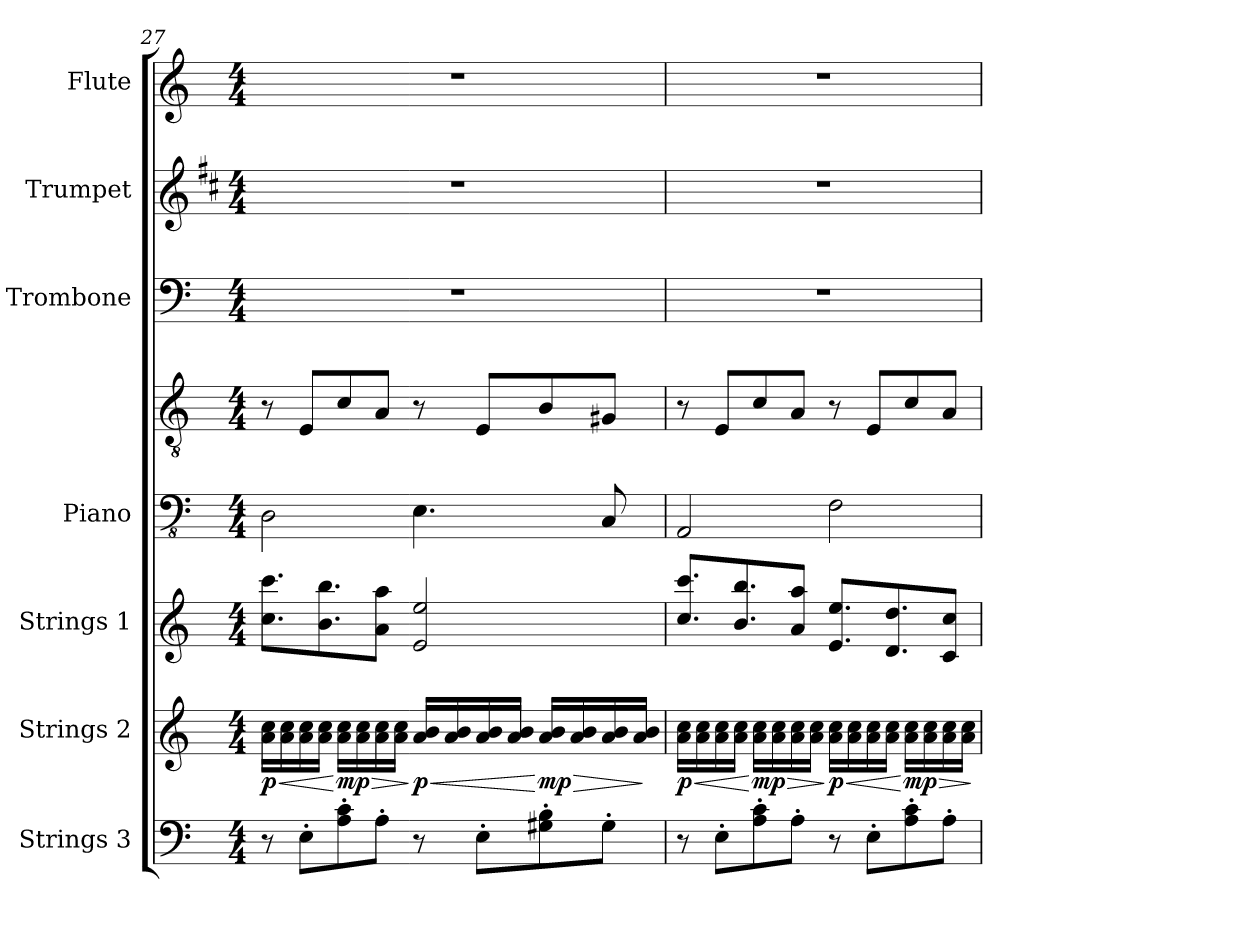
**kern	**kern	**dynam	**kern	**kern	**kern	**kern	**kern	**kern
*part7	*part6	*part6	*part5	*part4	*part4	*part3	*part2	*part1
*staff8	*staff7	*staff7	*staff6	*staff5	*staff4	*staff3	*staff2	*staff1
*I"Strings 3	*I"Strings 2	*	*I"Strings 1	*I"Piano	*	*I"Trombone	*I"Trumpet	*I"Flute
*I'St. 3	*I'St. 2	*	*I'St. 1	*I'Pno.	*	*I'Tbn.	*I'Tpt.	*I'Fl.
*clefF4	*clefG2	*	*clefG2	*clefFv4	*clefGv2	*clefF4	*clefG2	*clefG2
*	*	*	*	*	*	*	*ITrd1c2	*
*k[]	*k[]	*	*k[]	*k[]	*k[]	*k[]	*k[]	*k[]
*M4/4	*M4/4	*	*M4/4	*M4/4	*M4/4	*M4/4	*M4/4	*M4/4
=27	=27	=27	=27	=27	=27	=27	=27	=27
!	!	!LO:HP:b	!	!	!	!	!	!
!	!	!LO:DY:n=1:b	!	!	!	!	!	!
8r	16a\ 16cc\LL	< p	8.cc\ 8.ccc\L	2DD\	8r	1r	1r	1r
.	16a\ 16cc\	.	.	.	.	.	.	.
8E'\L	16a\ 16cc\	.	.	.	8E/L	.	.	.
.	16a\ 16cc\JJ	.	8.b\ 8.bb\	.	.	.	.	.
!	!	!LO:HP:n=1:b	!	!	!	!	!	!
!	!	!LO:DY:n=2:b	!	!	!	!	!	!
8A\' 8c\'	16a\ 16cc\LL	[ > mp	.	.	8c/	.	.	.
.	16a\ 16cc\	.	.	.	.	.	.	.
8A'\J	16a\ 16cc\	.	8a\ 8aa\J	.	8A/J	.	.	.
.	16a\ 16cc\JJ	.	.	.	.	.	.	.
!	!	!LO:HP:n=1:b	!	!	!	!	!	!
!	!	!LO:DY:n=3:b	!	!	!	!	!	!
8r	16a/ 16b/LL	] < p	2e/ 2ee/	4.EE\	8r	.	.	.
.	16a/ 16b/	.	.	.	.	.	.	.
8E'\L	16a/ 16b/	.	.	.	8E/L	.	.	.
.	16a/ 16b/JJ	.	.	.	.	.	.	.
!	!	!LO:HP:n=1:b	!	!	!	!	!	!
!	!	!LO:DY:n=4:b	!	!	!	!	!	!
8G#X\' 8B\'	16a/ 16b/LL	[ > mp	.	.	8B/	.	.	.
.	16a/ 16b/	.	.	.	.	.	.	.
8G#'\J	16a/ 16b/	.	.	8CC/	8G#X/J	.	.	.
.	16a/ 16b/JJ	.	.	.	.	.	.	.
.	.	]	.	.	.	.	.	.
=28	=28	=28	=28	=28	=28	=28	=28	=28
!	!	!LO:HP:b	!	!	!	!	!	!
!	!	!LO:DY:n=1:b	!	!	!	!	!	!
8r	16a\ 16cc\LL	< p	8.cc/ 8.ccc/L	2AAA/	8r	1r	1r	1r
.	16a\ 16cc\	.	.	.	.	.	.	.
8E'\L	16a\ 16cc\	.	.	.	8E/L	.	.	.
.	16a\ 16cc\JJ	.	8.b/ 8.bb/	.	.	.	.	.
!	!	!LO:HP:n=1:b	!	!	!	!	!	!
!	!	!LO:DY:n=2:b	!	!	!	!	!	!
8A\' 8c\'	16a\ 16cc\LL	[ > mp	.	.	8c/	.	.	.
.	16a\ 16cc\	.	.	.	.	.	.	.
8A'\J	16a\ 16cc\	.	8a/ 8aa/J	.	8A/J	.	.	.
.	16a\ 16cc\JJ	.	.	.	.	.	.	.
!	!	!LO:HP:n=1:b	!	!	!	!	!	!
!	!	!LO:DY:n=3:b	!	!	!	!	!	!
8r	16a\ 16cc\LL	] < p	8.e/ 8.ee/L	2FF\	8r	.	.	.
.	16a\ 16cc\	.	.	.	.	.	.	.
8E'\L	16a\ 16cc\	.	.	.	8E/L	.	.	.
.	16a\ 16cc\JJ	.	8.d/ 8.dd/	.	.	.	.	.
!	!	!LO:HP:n=1:b	!	!	!	!	!	!
!	!	!LO:DY:n=4:b	!	!	!	!	!	!
8A\' 8c\'	16a\ 16cc\LL	[ > mp	.	.	8c/	.	.	.
.	16a\ 16cc\	.	.	.	.	.	.	.
8A'\J	16a\ 16cc\	.	8c/ 8cc/J	.	8A/J	.	.	.
.	16a\ 16cc\JJ	.	.	.	.	.	.	.
.	.	]	.	.	.	.	.	.
=	=	=	=	=	=	=	=	=
*-	*-	*-	*-	*-	*-	*-	*-	*-
